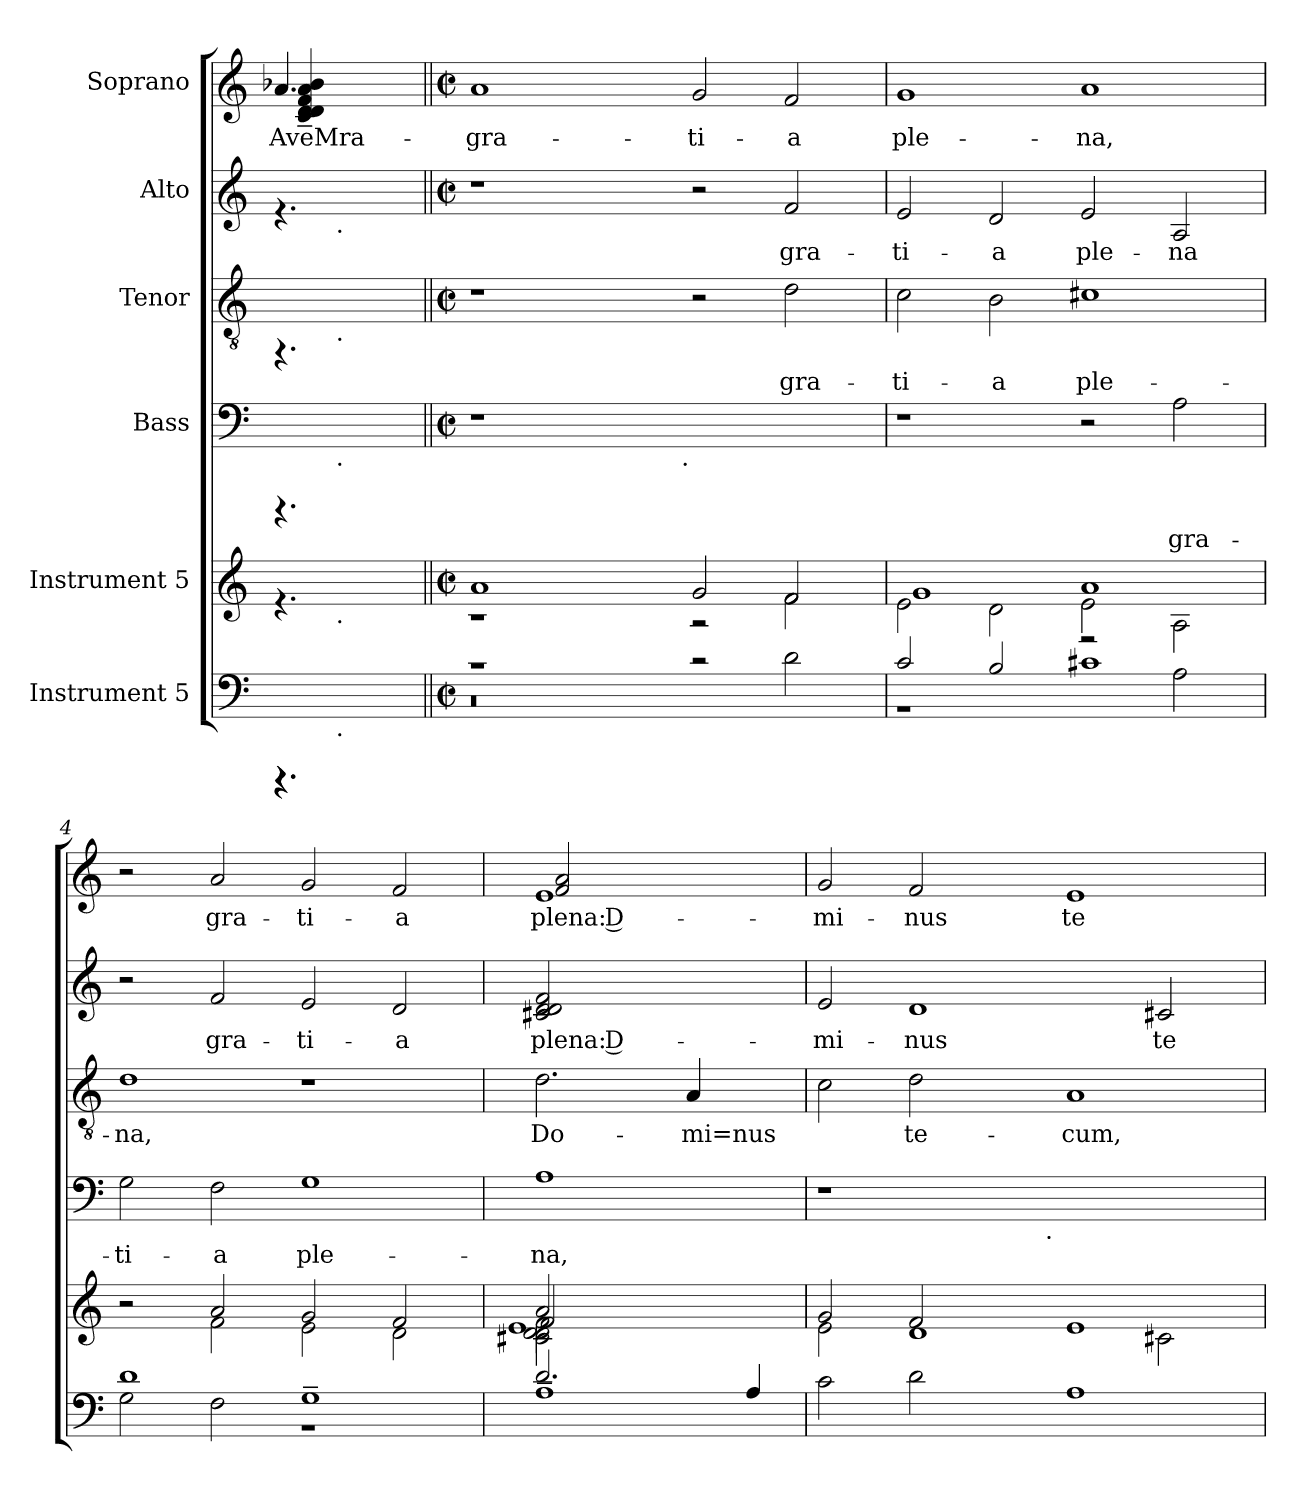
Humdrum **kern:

**kern	**kern	**kern	**text	**kern	**text	**kern	**text	**kern	**text
*part6	*part5	*part4	*part4	*part3	*part3	*part2	*part2	*part1	*part1
*staff6	*staff5	*staff4	*staff4	*staff3	*staff3	*staff2	*staff2	*staff1	*staff1
*I"Instrument 5	*I"Instrument 5	*I"Bass	*	*I"Tenor	*	*I"Alto	*	*I"Soprano	*
!!LO:PB:g=z
*stria5	*stria5	*stria5	*	*stria5	*	*stria5	*	*stria5	*
*clefF4	*clefG2	*clefF4	*	*clefGv2	*	*clefG2	*	*clefG2	*
*k[]	*k[]	*k[]	*	*k[]	*	*k[]	*	*k[]	*
*C:	*C:	*C:	*	*C:	*	*C:	*	*C:	*
=1	=1	=1	=1	=1	=1	=1	=1	=1	=1
*^	*	*	*	*	*	*	*	*^	*
!	!	!	!	!	!	!	!	!	!	!	!LO:LY:b
*	*^	*^	*^	*	*^	*	*^	*	*	*	*
4.rCCC	4.rCCC	8ryy	4.rf	8ryy	4.rCCC	8ryy	.	4.rFF	8ryy	.	4.rf	8ryy	.	4.a/	4b-X/~> 4a/~> 4f/~> 4d/~> 4d/~> 4c/~>	AveMra-
.	.	32.ryy	.	32.ryy	.	32.ryy	.	.	32.ryy	.	.	32.ryy	.	.	.	.
!	!	!	!	!	!	!	!	!	!	!	!	!LO:TX:b:t=.	!	!	!	!
!	!	!	!	!	!	!	!	!	!LO:TX:b:t=.	!	!	!	!	!	!	!
!	!	!	!	!	!	!LO:TX:b:t=.	!	!	!	!	!	!	!	!	!	!
!	!	!	!	!LO:TX:b:t=.	!	!	!	!	!	!	!	!	!	!	!	!
!	!	!LO:TX:b:t=.	!	!	!	!	!	!	!	!	!	!	!	!	!	!
.	.	8ryy	.	8ryy	.	8ryy	.	.	8ryy	.	.	8ryy	.	.	.	.
.	.	.	.	.	.	.	.	.	.	.	.	.	.	.	8ryy	.
.	.	16ryy	.	16ryy	.	16ryy	.	.	16ryy	.	.	16ryy	.	.	.	.
.	.	64ryy	.	64ryy	.	64ryy	.	.	64ryy	.	.	64ryy	.	.	.	.
*	*	*	*	*	*	*	*	*v	*v	*	*	*	*	*v	*v	*
*v	*v	*v	*	*	*	*	*	*	*	*v	*v	*	*	*
=2||	=2||	=2||	=2||	=2||	=2||	=2||	=2||	=2||	=2||	=2||	=2||
*M2/2	*M2/2	*	*M2/2	*	*	*M2/2	*	*M2/2	*	*M2/2	*
*met(c|)	*met(c|)	*	*met(c|)	*	*	*met(c|)	*	*met(c|)	*	*met(c|)	*
*^	*	*	*	*	*	*^	*	*^	*	*^	*
*	*^	*	*	*	*	*	*	*	*	*	*	*	*	*	*
!	!	!	!	!	!	!	!	!	!	!	!	!	!	!	!	!LO:LY:b
*	*	*	*	*	*	*	*	*v	*v	*	*	*	*	*v	*v	*
*	*v	*v	*	*	*	*	*	*	*	*v	*v	*	*	*
1r	0r	1a	1r	1r	2ryy	.	1r	.	1r	.	1a	-gra-
.	.	.	.	.	4ryy	.	.	.	.	.	.	.
.	.	.	.	.	8...ryy	.	.	.	.	.	.	.
!	!	!	!	!	!LO:TX:b:t=.	!	!	!	!	!	!	!
.	.	.	.	.	1ryy	.	.	.	.	.	.	.
!	!	!	!	!	!	!	!	!	!	!	!	!LO:LY:b
2r	.	2g/	2r	1ryy	.	.	2r	.	2r	.	2g/	-ti-
!	!	!	!	!	!	!	!	!LO:LY:b:cj	!	!LO:LY:b:cj	!	!LO:LY:b
2d\	.	2f/	2f\	.	.	.	2d\	gra-	2f/	gra-	2f/	-a
.	.	.	.	.	64ryy	.	.	.	.	.	.	.
=3	=3	=3	=3	=3	=3	=3	=3	=3	=3	=3	=3	=3
!	!	!	!	!	!	!	!	!LO:LY:b:cj	!	!LO:LY:b:cj	!	!LO:LY:b
*	*	*	*	*v	*v	*	*	*	*	*	*	*
2c/	1r	2e\	1g	1r	.	2c\	-ti-	2e/	-ti-	1g	ple-
!	!	!	!	!	!	!	!LO:LY:b:cj	!	!LO:LY:b:cj	!	!
2B/	.	2d\	.	.	.	2B\	-a	2d/	-a	.	.
!	!	!	!	!	!	!	!LO:LY:b:cj	!	!LO:LY:b:cj	!	!LO:LY:b
2r	1c#X	2e\	1a	2r	.	1c#X	ple-	2e/	ple-	1a	-na,
!	!	!	!	!	!LO:LY:b:cj	!	!	!	!LO:LY:b:cj	!	!
2A\	.	2A\	.	2A\	gra-	.	.	2A/	-na	.	.
=4	=4	=4	=4	=4	=4	=4	=4	=4	=4	=4	=4
!	!	!	!	!	!LO:LY:b:cj	!	!LO:LY:b:cj	!	!	!	!
2G\	1d	2r	2ryy	2G\	-ti-	1d	-na,	2r	.	2r	.
!	!	!	!	!	!LO:LY:b:cj	!	!	!	!LO:LY:b:cj	!	!LO:LY:b
2F\	.	2a/	2f\	2F\	-a	.	.	2f/	gra-	2a/	gra-
!	!	!	!	!	!LO:LY:b:cj	!	!	!	!LO:LY:b:cj	!	!LO:LY:b
1G~>	1r	2g/	2e\	1G	ple-	1r	.	2e/	-ti-	2g/	-ti-
!	!	!	!	!	!	!	!	!	!LO:LY:b:cj	!	!LO:LY:b
.	.	2f/	2d\	.	.	.	.	2d/	-a	2f/	-a
=5	=5	=5	=5	=5	=5	=5	=5	=5	=5	=5	=5
*	*	*^	*^	*	*	*	*	*	*	*	*
*	*	*	*	*^	*	*	*	*	*	*	*	*	*
!	!	!	!	!	!	!	!	!LO:LY:b:cj	!	!LO:LY:b:cj	!	!LO:LY:b:cj	!	!LO:LY:b
*	*	*	*	*	*	*	*	*	*	*	*	*	*^	*
1A~>	2.d/	2d\ 2d\ 2c#X\	2a/	1e	2f/	2f\	1A	-na,	2.d\	Do-	2d/ 2d/ 2c#X/ 2f/	plena: D-	1e	2f/ 2a/	plena: D-
.	.	4ryy	4ryy	.	4ryy	4ryy	.	.	.	.	2.ryy	.	.	4ryy	.
!	!	!	!	!	!	!	!	!	!	!LO:LY:b:cj	!	!	!	!	!
.	2ryy	2ryy	2ryy	.	2ryy	2ryy	.	.	4A/	-mi=nus	.	.	.	2ryy	.
4A/	.	.	.	4ryy	.	.	4ryy	.	4ryy	.	.	.	4ryy	.	.
*v	*v	*	*	*	*	*	*	*	*	*	*	*	*v	*v	*
*	*	*	*v	*v	*v	*	*	*	*	*	*	*	*
=6	=6	=6	=6	=6	=6	=6	=6	=6	=6	=6	=6
!	!	!	!	!	!	!	!LO:LY:b:cj	!	!LO:LY:b:cj	!	!LO:LY:b
*	*	*v	*v	*^	*	*	*	*	*	*	*
2c\	2g/	2e\	1r	2ryy	.	2c\	.	2e/	-mi-	2g/	-mi-
!	!	!	!	!	!	!	!LO:LY:b:cj	!	!LO:LY:b:cj	!	!LO:LY:b
2d\	2f/	1d	.	4ryy	.	2d\	te-	1d	-nus	2f/	-nus
.	.	.	.	8ryy	.	.	.	.	.	.	.
.	.	.	.	16ryy	.	.	.	.	.	.	.
.	.	.	.	64ryy	.	.	.	.	.	.	.
!	!	!	!	!LO:TX:b:t=.	!	!	!	!	!	!	!
.	.	.	.	1ryy	.	.	.	.	.	.	.
!	!	!	!	!	!	!	!LO:LY:b:cj	!	!	!	!LO:LY:b
1A	1e	.	1ryy	.	.	1A	-cum,	.	.	1e	te-
!	!	!	!	!	!	!	!	!	!LO:LY:b:cj	!	!
.	.	2c#X\	.	.	.	.	.	2c#X/	te-	.	.
.	.	.	.	32.ryy	.	.	.	.	.	.	.
*	*v	*v	*	*	*	*	*	*	*	*	*
*	*	*v	*v	*	*	*	*	*	*	*
=	=	=	=	=	=	=	=	=	=
*-	*-	*-	*-	*-	*-	*-	*-	*-	*-
